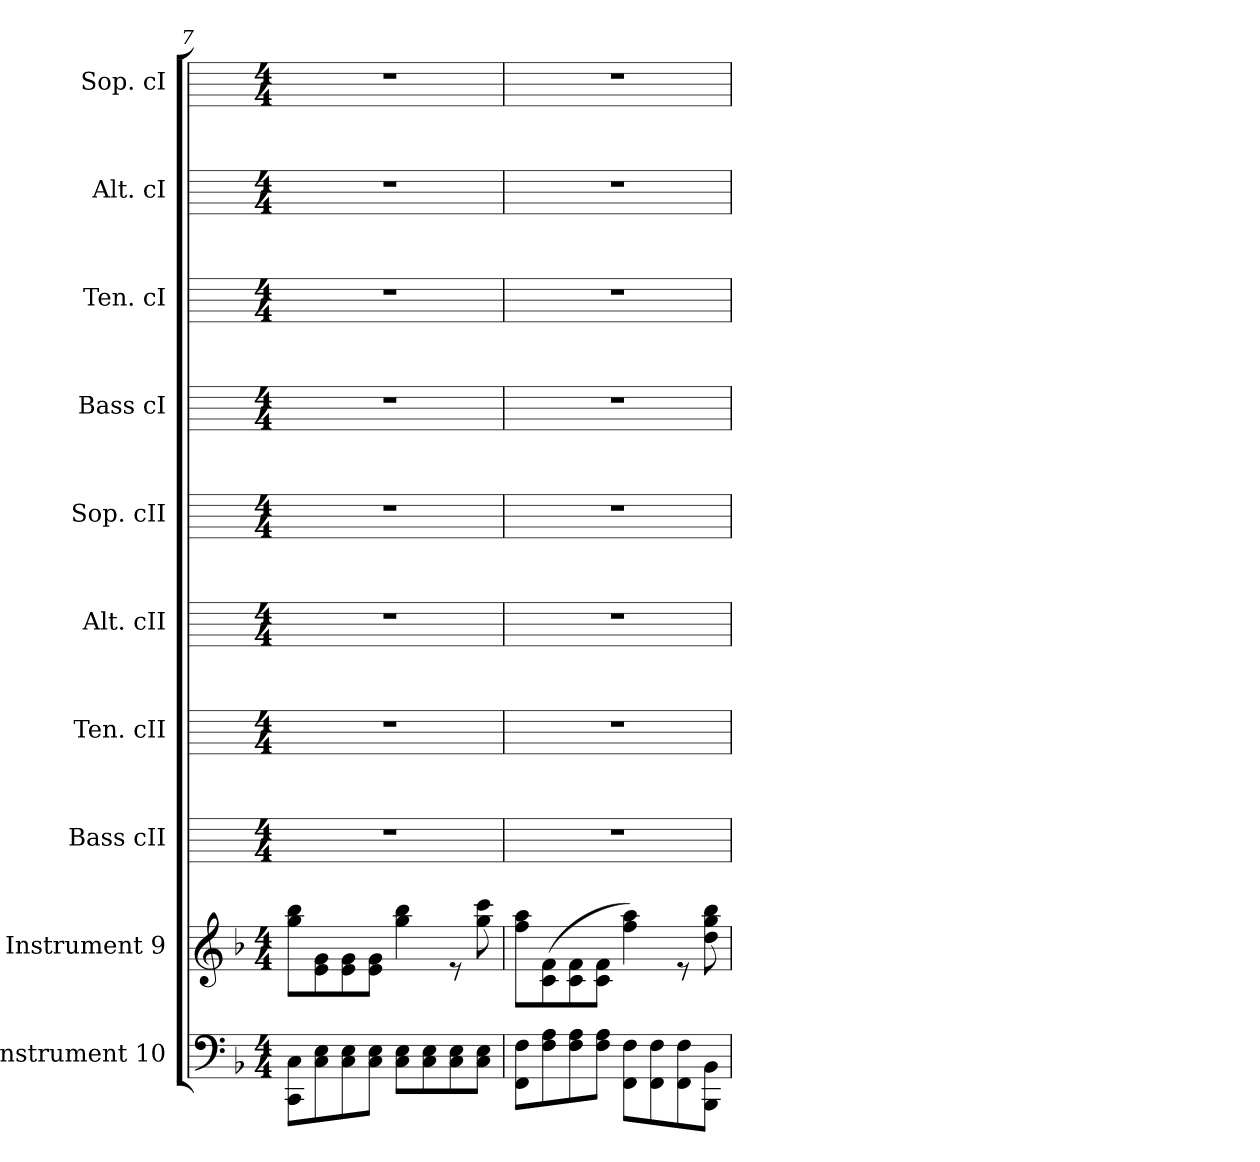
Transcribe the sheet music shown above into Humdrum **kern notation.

**kern	**kern	**kern	**kern	**kern	**kern	**kern	**kern	**kern	**kern
*part10	*part9	*part8	*part7	*part6	*part5	*part4	*part3	*part2	*part1
*staff10	*staff9	*staff8	*staff7	*staff6	*staff5	*staff4	*staff3	*staff2	*staff1
*I"Instrument 10	*I"Instrument 9	*I"Bass cII	*I"Ten. cII	*I"Alt. cII	*I"Sop. cII	*I"Bass cI	*I"Ten. cI	*I"Alt. cI	*I"Sop. cI
*	*	*I'Bass cII	*I'Ten. cII	*I'Alt. cII	*I'Sop. cII	*I'Bass cI	*I'Ten. cI	*I'Alt. cI	*I'Sop. cI
*clefF4	*clefG2	*	*	*	*	*	*	*	*
*k[b-]	*k[b-]	*k[]	*k[]	*k[]	*k[]	*k[]	*k[]	*k[]	*k[]
*F:	*F:	*C:	*C:	*C:	*C:	*C:	*C:	*C:	*C:
*M4/4	*M4/4	*M4/4	*M4/4	*M4/4	*M4/4	*M4/4	*M4/4	*M4/4	*M4/4
=7	=7	=7	=7	=7	=7	=7	=7	=7	=7
8C\ 8CC\L	8bb-\ 8gg\L	1r	1r	1r	1r	1r	1r	1r	1r
8E\ 8C\	8g\ 8e\	.	.	.	.	.	.	.	.
8E\ 8C\	8g\ 8e\	.	.	.	.	.	.	.	.
8E\ 8C\J	8g\ 8e\J	.	.	.	.	.	.	.	.
8E\ 8C\L	4bb-\ 4gg\	.	.	.	.	.	.	.	.
8E\ 8C\	.	.	.	.	.	.	.	.	.
8E\ 8C\	8rd	.	.	.	.	.	.	.	.
8E\ 8C\J	8ccc\ 8gg\	.	.	.	.	.	.	.	.
=8	=8	=8	=8	=8	=8	=8	=8	=8	=8
8F\ 8FF\L	8aa\ 8ff\L	1r	1r	1r	1r	1r	1r	1r	1r
8A\ 8F\	(>8f\ 8c\	.	.	.	.	.	.	.	.
8A\ 8F\	8f\ 8c\	.	.	.	.	.	.	.	.
8A\ 8F\J	8f\ 8c\J	.	.	.	.	.	.	.	.
8F\ 8FF\L	4aa\ 4ff\)	.	.	.	.	.	.	.	.
8F\ 8FF\	.	.	.	.	.	.	.	.	.
8F\ 8FF\	8rd	.	.	.	.	.	.	.	.
8BB-\ 8BBB-\J	8bb-\ 8gg\ 8dd\	.	.	.	.	.	.	.	.
=	=	=	=	=	=	=	=	=	=
*-	*-	*-	*-	*-	*-	*-	*-	*-	*-
